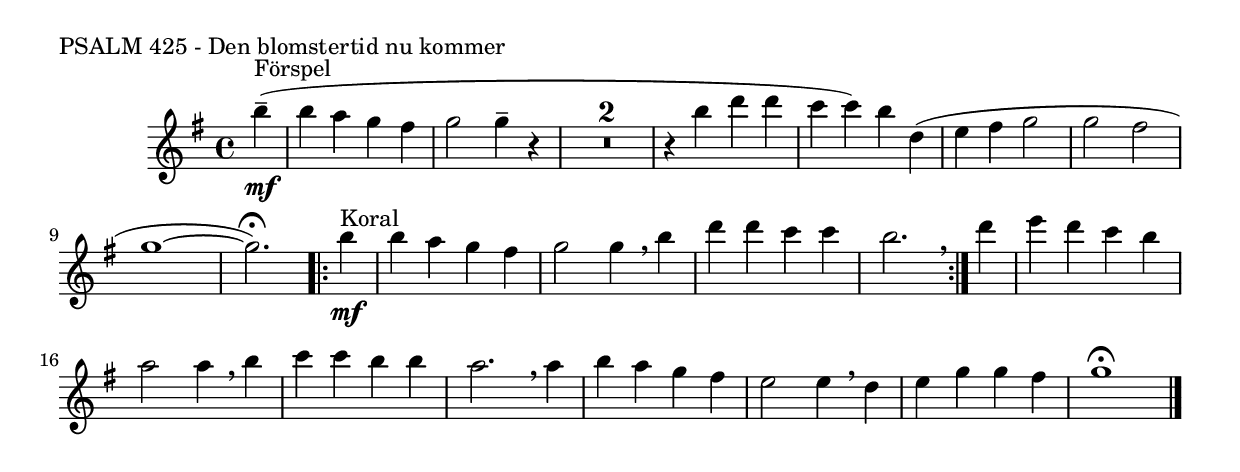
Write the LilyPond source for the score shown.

\version "2.18.0"
% When ready to include in collection: 1. Comment out paper, score.
% 				       2. Create include file of relative and
%					  header.
%Comment out from here
%{
#(ly:set-option 'relative-includes #t) 
#(set-default-paper-size "a5" 'landscape)

\include "../../../Includes/Polis_format.ily"

%...to here
%}
  \score {

    % Svenska Polisens Marscher: 1. Psalm 425 - Den blomstertid nu kommer    
    \relative c''' { 
    	    \key g \major \time 4/4 
    	    \compressFullBarRests
    	    \set Score.markFormatter = #format-mark-box-letters
    	    \partial 4*1
    	    b4--( ^\markup {\upright\concat {  "F" \char#246 "rspel"}} \mf     b a g fis      | % 1
    	    g2 g4-- r | % 2
    	    R1*2 |
  	    r4 b d d | % 5
    	    c c) b d, ( | % 6
    	    e fis g2 | % 7
    	    g fis | % 8
     	    g1~ | % 9
   	    g2.\fermata)
   	    
    	    \repeat volta 2 {
    	    	    b4 ^\markup {\upright  "Koral"} \mf      | % 11
    	    	    b a g fis   | % 12
    	    	    g2 g4 \breathe b      | % 13
    	    	    d d c c     | % 14
    	    	    b2. \breathe }
      
    	    d4       | % 16
    	    e d c b  | % 17
    	    a2 a4 \breathe b     | % 18
    	    c c b b  | % 19
    	    a2. \breathe a4     | % 20
    	    b a g fis| % 21
    	    e2 e4 \breathe d    | % 22
    	    e g g fis| % 23
    	    g1\fermata         | % 24
    	    \bar "|."| % 26
    }%end relative
    
    \header {
    	    piece = "PSALM 425 - Den blomstertid nu kommer"
    	    composer = "Trad."
    	}
  }%end score

